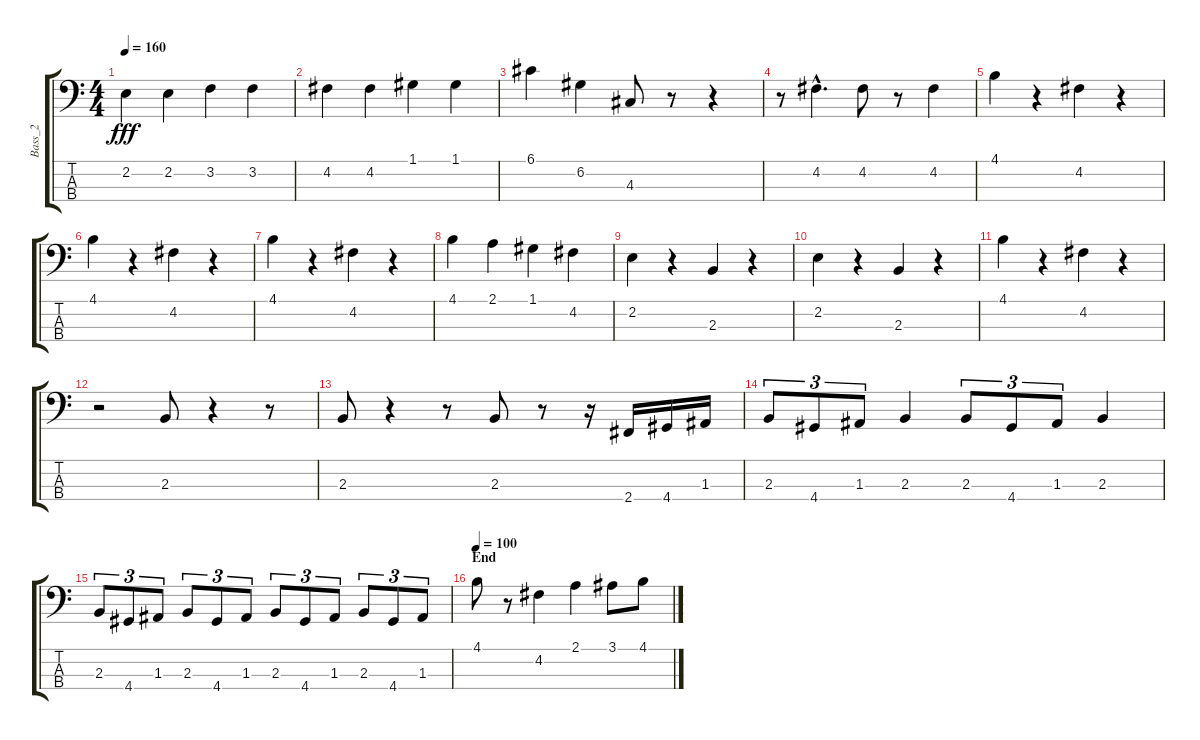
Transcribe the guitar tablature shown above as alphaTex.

\track ("Bass_2" "Bass_2") {instrument electricguitarmuted}
\staff {score tabs}
\tuning (G2 D2 A1 E1) {hide}
\ts (4 4)
\tempo 160
\clef f4
\ks c
2.2.4{dy fff} 2.2.4 3.2.4 3.2.4 |
4.2.4 4.2.4 1.1.4 1.1.4 |
6.1.4 6.2.4 4.3.8 r.8 r.4 |
r.8 4.2{hac}.4{d} 4.2.8 r.8 4.2.4 |
4.1.4 r.4 4.2.4 r.4 |
4.1.4 r.4 4.2.4 r.4 |
4.1.4 r.4 4.2.4 r.4 |
4.1.4 2.1.4 1.1.4 4.2.4 |
2.2.4 r.4 2.3.4 r.4 |
2.2.4 r.4 2.3.4 r.4 |
4.1.4 r.4 4.2.4 r.4 |
r.2 2.3.8 r.4 r.8 |
2.3.8 r.4 r.8 2.3.8 r.8 r.16 2.4.16 4.4.16 1.3.16 |
2.3.8{tu (3 2)} 4.4.8{tu (3 2)} 1.3.8{tu (3 2)} 2.3.4 2.3.8{tu (3 2)} 4.4.8{tu (3 2)} 1.3.8{tu (3 2)} 2.3.4 |
2.3.8{tu (3 2)} 4.4.8{tu (3 2)} 1.3.8{tu (3 2)} 2.3.8{tu (3 2)} 4.4.8{tu (3 2)} 1.3.8{tu (3 2)} 2.3.8{tu (3 2)} 4.4.8{tu (3 2)} 1.3.8{tu (3 2)} 2.3.8{tu (3 2)} 4.4.8{tu (3 2)} 1.3.8{tu (3 2)} |
\section ("" "End")
\tempo 100
4.1.8 r.8 4.2.4 2.1.4 3.1.8 4.1.8
